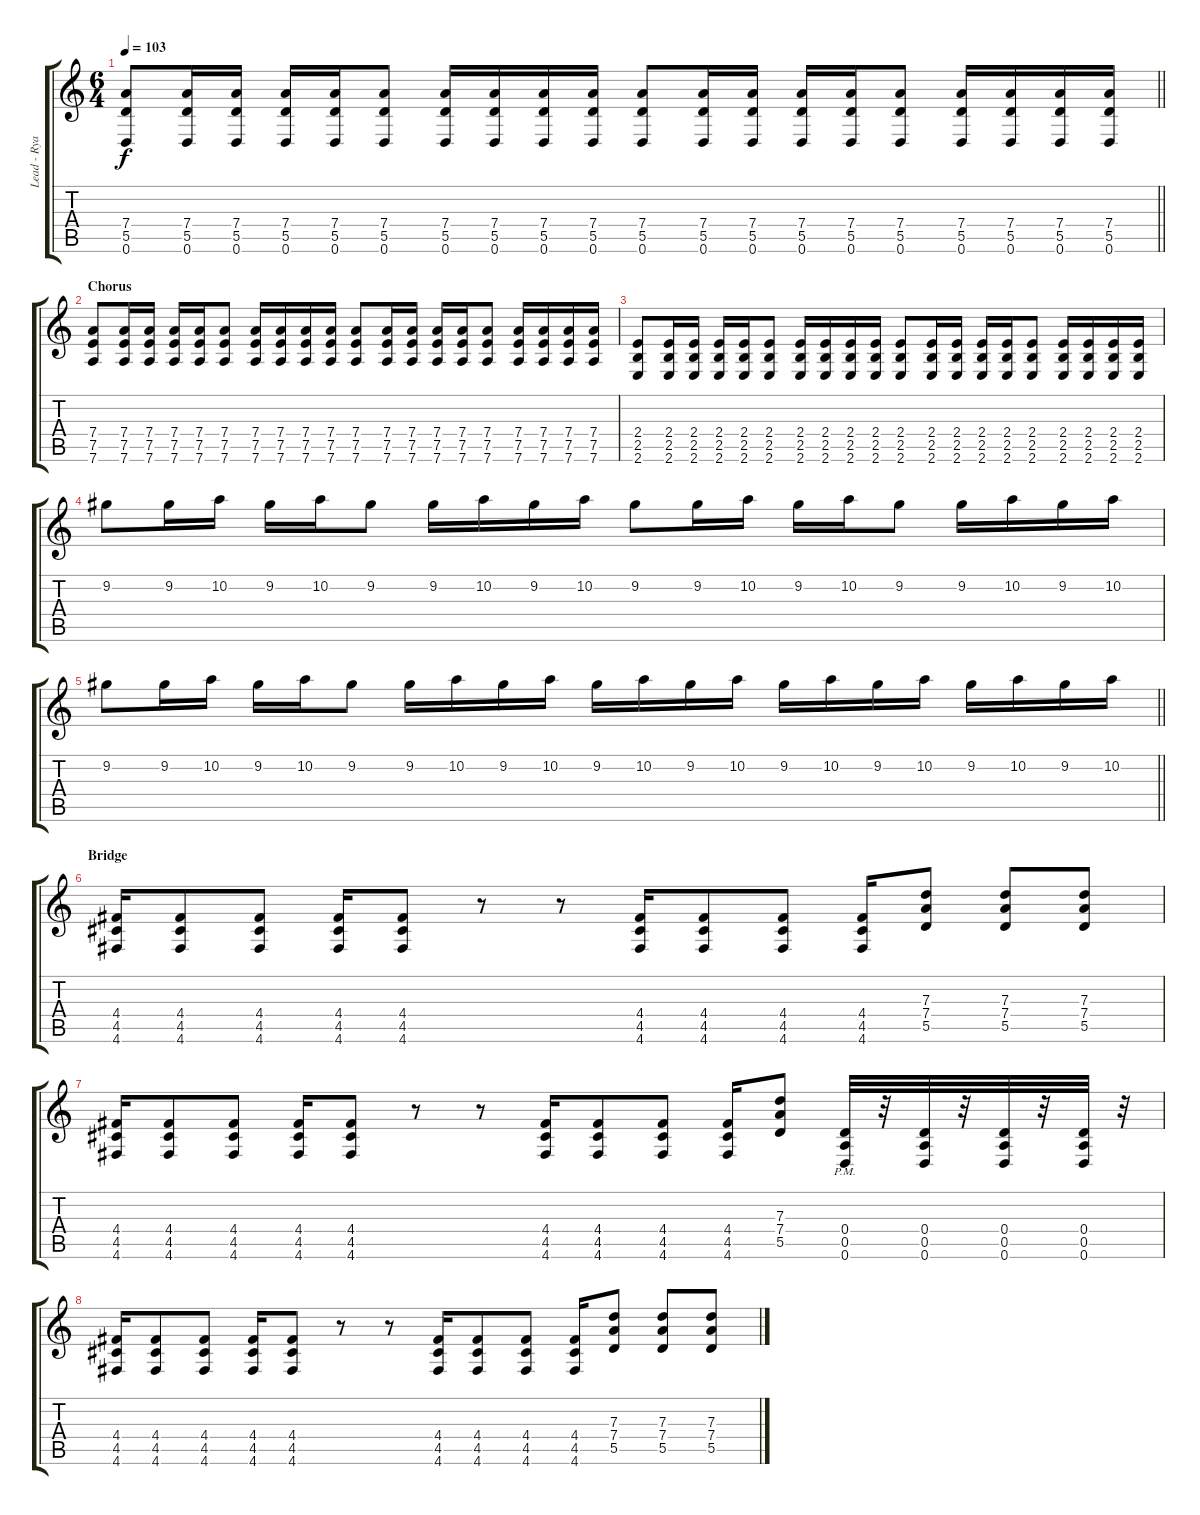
\track ("Lead - Ryan Phillips" "Lead - Rya") {instrument overdrivenguitar}
\staff {score tabs}
\tuning (E4 B3 G3 D3 A2 D2) {hide}
\ts (6 4)
\tempo 103
\clef g2
\barLineRight lightlight
\ks c
(7.4 5.5 0.6).8{dy f} (7.4 5.5 0.6).16 (7.4 5.5 0.6).16 (7.4 5.5 0.6).16 (7.4 5.5 0.6).16 (7.4 5.5 0.6).8 (7.4 5.5 0.6).16 (7.4 5.5 0.6).16 (7.4 5.5 0.6).16 (7.4 5.5 0.6).16 (7.4 5.5 0.6).8 (7.4 5.5 0.6).16 (7.4 5.5 0.6).16 (7.4 5.5 0.6).16 (7.4 5.5 0.6).16 (7.4 5.5 0.6).8 (7.4 5.5 0.6).16 (7.4 5.5 0.6).16 (7.4 5.5 0.6).16 (7.4 5.5 0.6).16 |
\section ("" "Chorus")
(7.4 7.5 7.6).8 (7.4 7.5 7.6).16 (7.4 7.5 7.6).16 (7.4 7.5 7.6).16 (7.4 7.5 7.6).16 (7.4 7.5 7.6).8 (7.4 7.5 7.6).16 (7.4 7.5 7.6).16 (7.4 7.5 7.6).16 (7.4 7.5 7.6).16 (7.4 7.5 7.6).8 (7.4 7.5 7.6).16 (7.4 7.5 7.6).16 (7.4 7.5 7.6).16 (7.4 7.5 7.6).16 (7.4 7.5 7.6).8 (7.4 7.5 7.6).16 (7.4 7.5 7.6).16 (7.4 7.5 7.6).16 (7.4 7.5 7.6).16 |
(2.4 2.5 2.6).8 (2.4 2.5 2.6).16 (2.4 2.5 2.6).16 (2.4 2.5 2.6).16 (2.4 2.5 2.6).16 (2.4 2.5 2.6).8 (2.4 2.5 2.6).16 (2.4 2.5 2.6).16 (2.4 2.5 2.6).16 (2.4 2.5 2.6).16 (2.4 2.5 2.6).8 (2.4 2.5 2.6).16 (2.4 2.5 2.6).16 (2.4 2.5 2.6).16 (2.4 2.5 2.6).16 (2.4 2.5 2.6).8 (2.4 2.5 2.6).16 (2.4 2.5 2.6).16 (2.4 2.5 2.6).16 (2.4 2.5 2.6).16 |
9.2.8{volume 10} 9.2.16 10.2.16 9.2.16 10.2.16 9.2.8 9.2.16 10.2.16 9.2.16 10.2.16 9.2.8 9.2.16 10.2.16 9.2.16 10.2.16 9.2.8 9.2.16 10.2.16 9.2.16 10.2.16 |
\barLineRight lightlight
9.2.8 9.2.16 10.2.16 9.2.16 10.2.16 9.2.8 9.2.16 10.2.16 9.2.16 10.2.16 9.2.16 10.2.16 9.2.16 10.2.16 9.2.16 10.2.16 9.2.16 10.2.16 9.2.16 10.2.16 9.2.16 10.2.16 |
\section ("" "Bridge")
(4.4 4.5 4.6).16{volume 13} (4.4 4.5 4.6).8 (4.4 4.5 4.6).8 (4.4 4.5 4.6).16 (4.4 4.5 4.6).8 r.8 r.8 (4.4 4.5 4.6).16 (4.4 4.5 4.6).8 (4.4 4.5 4.6).8 (4.4 4.5 4.6).16 (7.3 7.4 5.5).8 (7.3 7.4 5.5).8 (7.3 7.4 5.5).8 |
(4.4 4.5 4.6).16 (4.4 4.5 4.6).8 (4.4 4.5 4.6).8 (4.4 4.5 4.6).16 (4.4 4.5 4.6).8 r.8 r.8 (4.4 4.5 4.6).16 (4.4 4.5 4.6).8 (4.4 4.5 4.6).8 (4.4 4.5 4.6).16 (7.3 7.4 5.5).8 (0.4 0.5 0.6{pm}).32 r.32 (0.4 0.5 0.6).32 r.32 (0.4 0.5 0.6).32 r.32 (0.4 0.5 0.6).32 r.32 |
(4.4 4.5 4.6).16 (4.4 4.5 4.6).8 (4.4 4.5 4.6).8 (4.4 4.5 4.6).16 (4.4 4.5 4.6).8 r.8 r.8 (4.4 4.5 4.6).16 (4.4 4.5 4.6).8 (4.4 4.5 4.6).8 (4.4 4.5 4.6).16 (7.3 7.4 5.5).8 (7.3 7.4 5.5).8 (7.3 7.4 5.5).8
